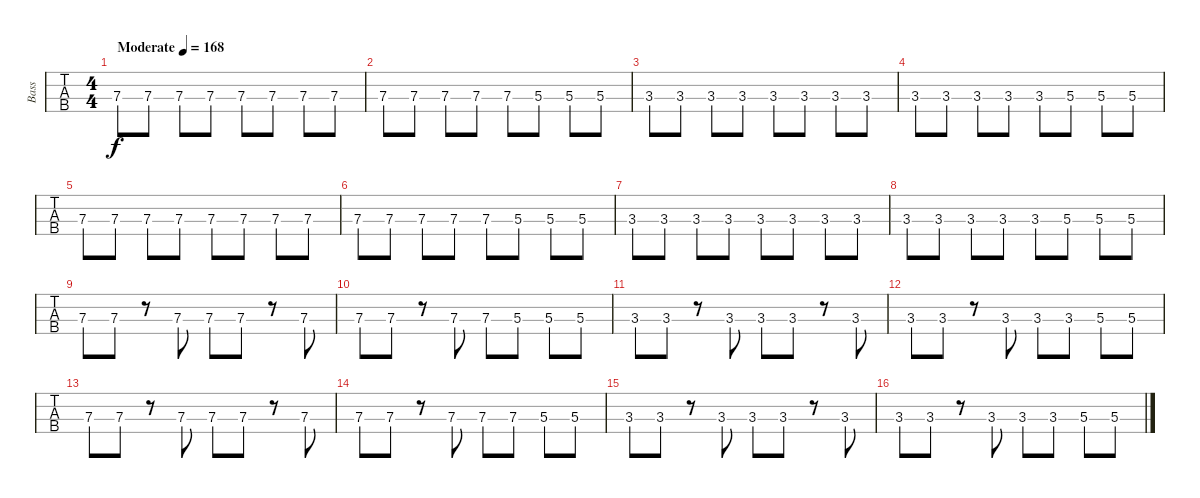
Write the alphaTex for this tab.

\track ("Bass" "Bass") {instrument electricbassfinger}
\staff {tabs}
\tuning (G2 D2 A1 E1) {hide}
\ts (4 4)
\tempo (168 "Moderate")
\clef f4
\ks c
7.3.8{dy f instrument electricbassfinger} 7.3.8 7.3.8 7.3.8 7.3.8 7.3.8 7.3.8 7.3.8 |
7.3.8 7.3.8 7.3.8 7.3.8 7.3.8 5.3.8 5.3.8 5.3.8 |
3.3.8 3.3.8 3.3.8 3.3.8 3.3.8 3.3.8 3.3.8 3.3.8 |
3.3.8 3.3.8 3.3.8 3.3.8 3.3.8 5.3.8 5.3.8 5.3.8 |
7.3.8 7.3.8 7.3.8 7.3.8 7.3.8 7.3.8 7.3.8 7.3.8 |
7.3.8 7.3.8 7.3.8 7.3.8 7.3.8 5.3.8 5.3.8 5.3.8 |
3.3.8 3.3.8 3.3.8 3.3.8 3.3.8 3.3.8 3.3.8 3.3.8 |
3.3.8 3.3.8 3.3.8 3.3.8 3.3.8 5.3.8 5.3.8 5.3.8 |
7.3.8 7.3.8 r.8 7.3.8 7.3.8 7.3.8 r.8 7.3.8 |
7.3.8 7.3.8 r.8 7.3.8 7.3.8 5.3.8 5.3.8 5.3.8 |
3.3.8 3.3.8 r.8 3.3.8 3.3.8 3.3.8 r.8 3.3.8 |
3.3.8 3.3.8 r.8 3.3.8 3.3.8 3.3.8 5.3.8 5.3.8 |
7.3.8 7.3.8 r.8 7.3.8 7.3.8 7.3.8 r.8 7.3.8 |
7.3.8 7.3.8 r.8 7.3.8 7.3.8 7.3.8 5.3.8 5.3.8 |
3.3.8 3.3.8 r.8 3.3.8 3.3.8 3.3.8 r.8 3.3.8 |
3.3.8 3.3.8 r.8 3.3.8 3.3.8 3.3.8 5.3.8 5.3.8
